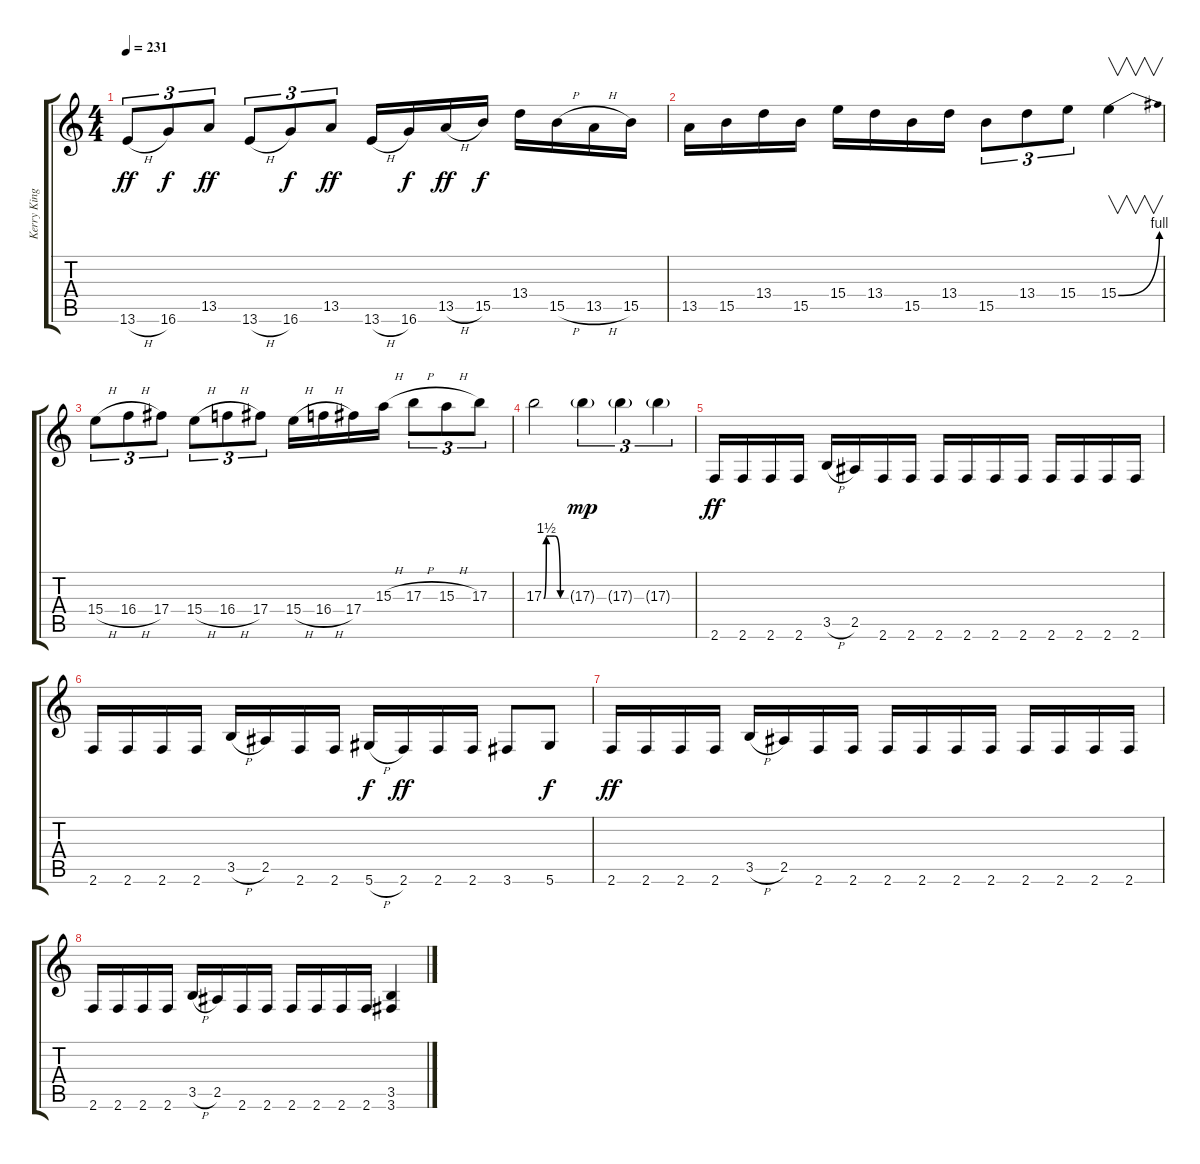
\track ("Kerry King" "Kerry King") {instrument distortionguitar}
\staff {score tabs}
\tuning (Eb4 Bb3 Gb3 Db3 Ab2 Eb2) {hide}
\ts (4 4)
\tempo 231
\clef g2
\ks c
13.6{h}.8{tu (3 2) dy ff} 16.6.8{tu (3 2) dy f} 13.5.8{tu (3 2) dy ff} 13.6{h}.8{tu (3 2)} 16.6.8{tu (3 2) dy f} 13.5.8{tu (3 2) dy ff} 13.6{h}.16 16.6.16{dy f} 13.5{h}.16{dy ff} 15.5.16{dy f} 13.4.16 15.5{h}.16 13.5{h}.16 15.5.16 |
13.5.16 15.5.16 13.4.16 15.5.16 15.4.16 13.4.16 15.5.16 13.4.16 15.5.8{tu (3 2)} 13.4.8{tu (3 2)} 15.4.8{tu (3 2)} 15.4{be (bend 0 0 60 4)}.4{v} |
15.4{h}.8{tu (3 2)} 16.4{h}.8{tu (3 2)} 17.4.8{tu (3 2)} 15.4{h}.8{tu (3 2)} 16.4{h}.8{tu (3 2)} 17.4.8{tu (3 2)} 15.4{h}.16 16.4{h}.16 17.4.16 15.3{h}.16 17.3{h}.8{tu (3 2)} 15.3{h}.8{tu (3 2)} 17.3.8{tu (3 2)} |
17.3{be (custom 0 0 7 6 15 6 30 6 45 0 60 0)}.2 17.3{g}.4{tu (3 2) dy mp} 17.3{g}.4{tu (3 2)} 17.3{g}.4{tu (3 2)} |
2.6.16{dy ff} 2.6.16 2.6.16 2.6.16 3.5{h}.16 2.5.16 2.6.16 2.6.16 2.6.16 2.6.16 2.6.16 2.6.16 2.6.16 2.6.16 2.6.16 2.6.16 |
2.6.16 2.6.16 2.6.16 2.6.16 3.5{h}.16 2.5.16 2.6.16 2.6.16 5.6{h}.16{dy f} 2.6.16{dy ff} 2.6.16 2.6.16 3.6.8 5.6.8{dy f} |
2.6.16{dy ff} 2.6.16 2.6.16 2.6.16 3.5{h}.16 2.5.16 2.6.16 2.6.16 2.6.16 2.6.16 2.6.16 2.6.16 2.6.16 2.6.16 2.6.16 2.6.16 |
2.6.16 2.6.16 2.6.16 2.6.16 3.5{h}.16 2.5.16 2.6.16 2.6.16 2.6.16 2.6.16 2.6.16 2.6.16 (3.5 3.6).4
